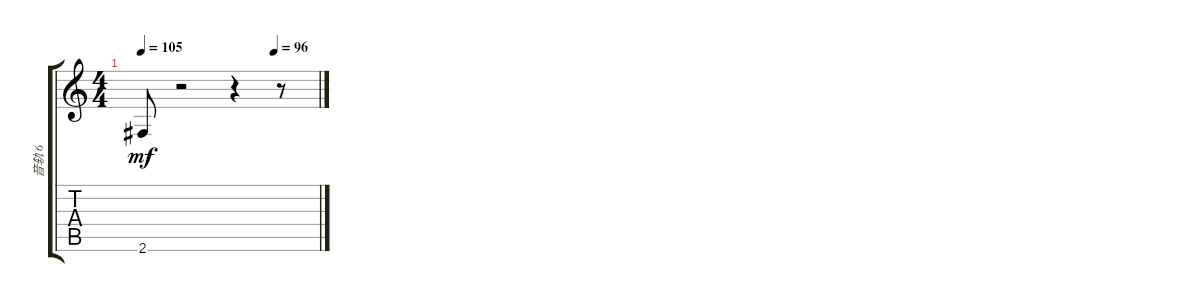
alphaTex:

\track ("音轨 6" "音轨 6") {instrument contrabass}
\staff {score tabs}
\tuning (E4 B3 G3 D3 A2 E2) {hide}
\ts (4 4)
\tempo 105
\tempo (96 0.75)
\clef g2
\ks c
2.6.8{dy mf} r.2 r.4 r.8
